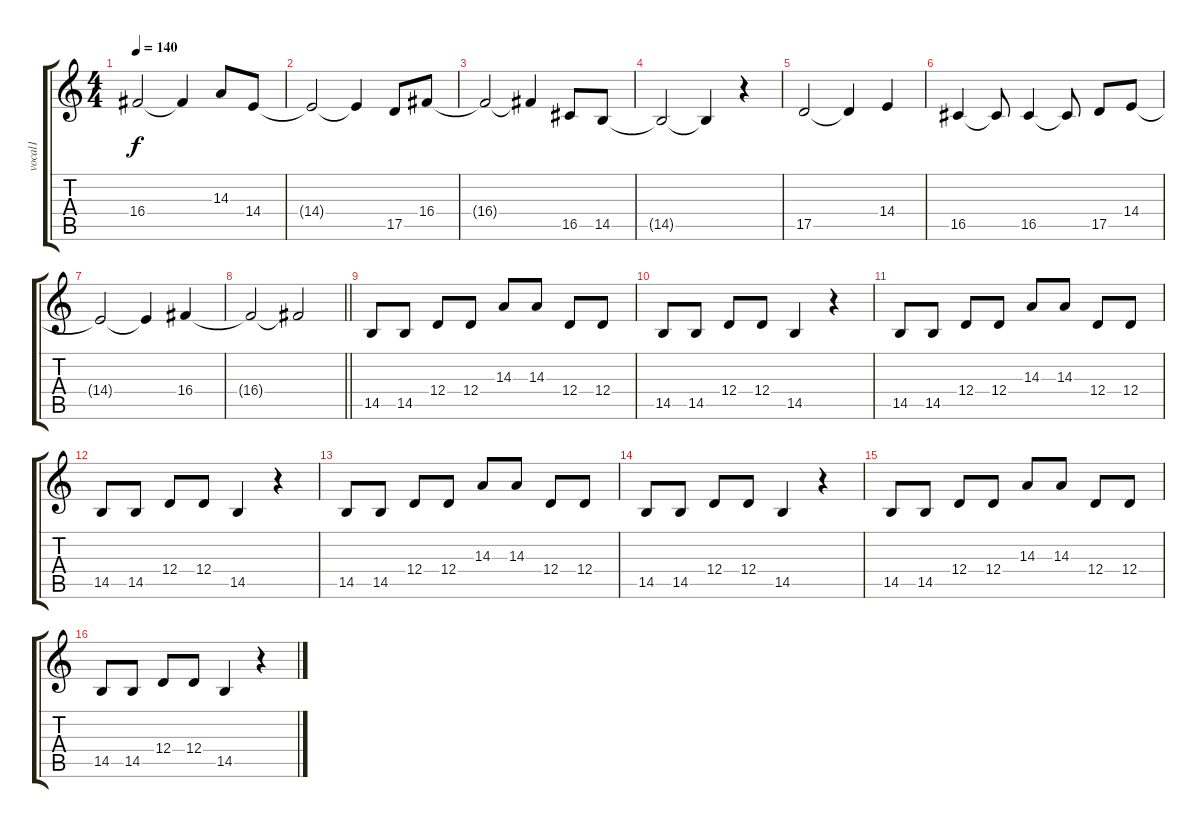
\track ("vocal1" "vocal1") {instrument lead1square}
\staff {score tabs}
\tuning (E4 B3 G3 D3 A2 E2) {hide}
\ts (4 4)
\tempo 140
\clef g2
\ks c
16.4.2{dy f} 16.4{t}.4 14.3.8 14.4.8 |
14.4{t}.2 14.4{t}.4 17.5.8 16.4.8 |
16.4{t}.2 16.4{t}.4 16.5.8 14.5.8 |
14.5{t}.2 14.5{t}.4 r.4 |
17.5.2 17.5{t}.4 14.4.4 |
16.5.4 16.5{t}.8 16.5.4 16.5{t}.8 17.5.8 14.4.8 |
14.4{t}.2 14.4{t}.4 16.4.4 |
\barLineRight lightlight
16.4{t}.2 16.4{t}.2 |
14.5.8 14.5.8 12.4.8 12.4.8 14.3.8 14.3.8 12.4.8 12.4.8 |
14.5.8 14.5.8 12.4.8 12.4.8 14.5.4 r.4 |
14.5.8 14.5.8 12.4.8 12.4.8 14.3.8 14.3.8 12.4.8 12.4.8 |
14.5.8 14.5.8 12.4.8 12.4.8 14.5.4 r.4 |
14.5.8 14.5.8 12.4.8 12.4.8 14.3.8 14.3.8 12.4.8 12.4.8 |
14.5.8 14.5.8 12.4.8 12.4.8 14.5.4 r.4 |
14.5.8 14.5.8 12.4.8 12.4.8 14.3.8 14.3.8 12.4.8 12.4.8 |
14.5.8 14.5.8 12.4.8 12.4.8 14.5.4 r.4
